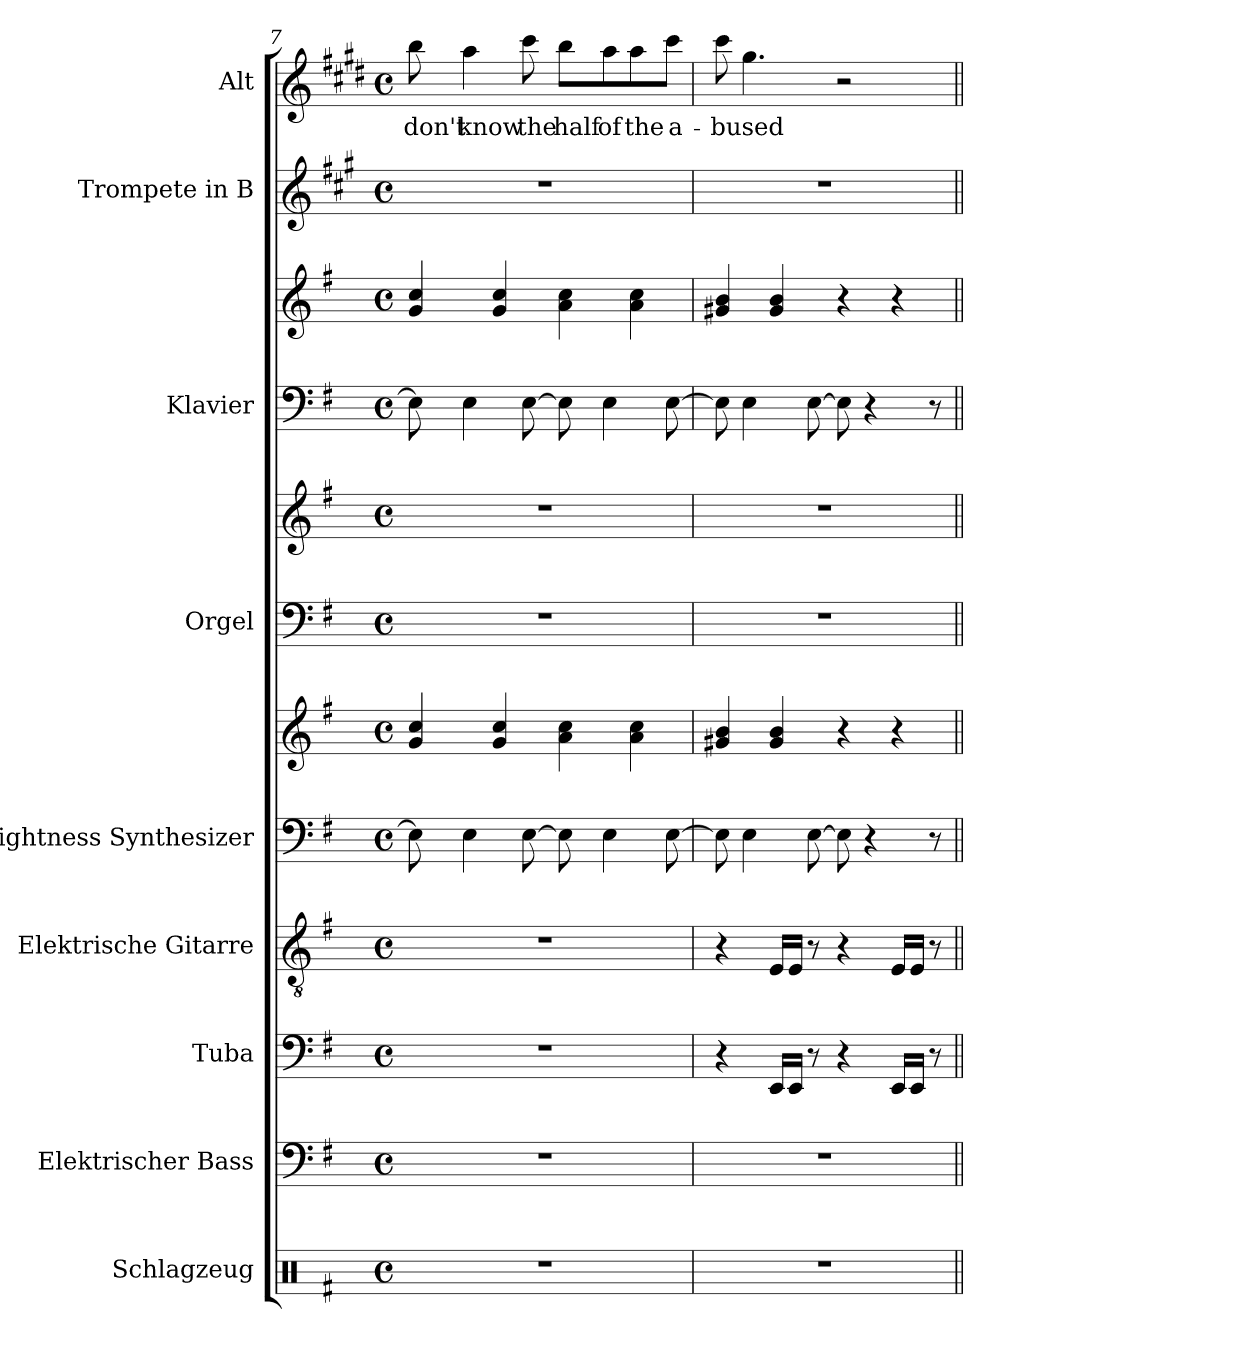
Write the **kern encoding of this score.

**kern	**kern	**kern	**kern	**kern	**kern	**kern	**kern	**kern	**kern	**kern	**kern	**text
*part9	*part8	*part7	*part6	*part5	*part5	*part4	*part4	*part3	*part3	*part2	*part1	*part1
*staff12	*staff11	*staff10	*staff9	*staff8	*staff7	*staff6	*staff5	*staff4	*staff3	*staff2	*staff1	*staff1
*I"Schlagzeug	*I"Elektrischer Bass	*I"Tuba	*I"Elektrische Gitarre	*I"Brightness Synthesizer	*	*I"Orgel	*	*I"Klavier	*	*I"Trompete in B	*I"Alt	*
*I'Schlgz.	*I'E. B.	*I'Tba.	*I'E-Git.	*I'Synth.	*	*I'Org.	*	*I'Klav.	*	*	*I'A.	*
*clefX	*clefF4	*clefF4	*clefGv2	*clefF4	*clefG2	*clefF4	*clefG2	*clefF4	*clefG2	*clefG2	*clefG2	*
*	*ITrd7c12	*	*	*	*	*	*	*	*	*ITrd1c2	*ITrd5c9	*
*k[f#]	*k[f#]	*k[f#]	*k[f#]	*k[f#]	*k[f#]	*k[f#]	*k[f#]	*k[f#]	*k[f#]	*k[f#]	*k[f#]	*
*M4/4	*M4/4	*M4/4	*M4/4	*M4/4	*M4/4	*M4/4	*M4/4	*M4/4	*M4/4	*M4/4	*M4/4	*
*met(c)	*met(c)	*met(c)	*met(c)	*met(c)	*met(c)	*met(c)	*met(c)	*met(c)	*met(c)	*met(c)	*met(c)	*
=7	=7	=7	=7	=7	=7	=7	=7	=7	=7	=7	=7	=7
!	!	!	!	!	!	!	!	!	!	!	!	!LO:LY:b
1r	1r	1r	1r	8E\]	4g/ 4cc/	1r	1r	8E\]	4g/ 4cc/	1r	8dd\	don't
!	!	!	!	!	!	!	!	!	!	!	!	!LO:LY:b
.	.	.	.	4E\	.	.	.	4E\	.	.	4cc\	know
.	.	.	.	.	4g/ 4cc/	.	.	.	4g/ 4cc/	.	.	.
!	!	!	!	!	!	!	!	!	!	!	!	!LO:LY:b
.	.	.	.	[8E\	.	.	.	[8E\	.	.	8ee\	the
!	!	!	!	!	!	!	!	!	!	!	!	!LO:LY:b
.	.	.	.	8E\]	4a\ 4cc\	.	.	8E\]	4a\ 4cc\	.	8dd\L	half
!	!	!	!	!	!	!	!	!	!	!	!	!LO:LY:b
.	.	.	.	4E\	.	.	.	4E\	.	.	8cc\	of
!	!	!	!	!	!	!	!	!	!	!	!	!LO:LY:b
.	.	.	.	.	4a\ 4cc\	.	.	.	4a\ 4cc\	.	8cc\	the
!	!	!	!	!	!	!	!	!	!	!	!	!LO:LY:b
.	.	.	.	[8E\	.	.	.	[8E\	.	.	8ee\J	a-
=8	=8	=8	=8	=8	=8	=8	=8	=8	=8	=8	=8	=8
!	!	!	!	!	!	!	!	!	!	!	!	!LO:LY:b
1r	1r	4r	4r	8E\]	4g#X/ 4b/	1r	1r	8E\]	4g#X/ 4b/	1r	8ee\	-bused
.	.	.	.	4E\	.	.	.	4E\	.	.	4.b\	.
.	.	16EE/LL	16E/LL	.	4g#/ 4b/	.	.	.	4g#/ 4b/	.	.	.
.	.	16EE/JJ	16E/JJ	.	.	.	.	.	.	.	.	.
.	.	8r	8r	[8E\	.	.	.	[8E\	.	.	.	.
.	.	4r	4r	8E\]	4r	.	.	8E\]	4r	.	2r	.
.	.	.	.	4r	.	.	.	4r	.	.	.	.
.	.	16EE/LL	16E/LL	.	4r	.	.	.	4r	.	.	.
.	.	16EE/JJ	16E/JJ	.	.	.	.	.	.	.	.	.
.	.	8r	8r	8r	.	.	.	8r	.	.	.	.
=||	=||	=||	=||	=||	=||	=||	=||	=||	=||	=||	=||	=||
*-	*-	*-	*-	*-	*-	*-	*-	*-	*-	*-	*-	*-
